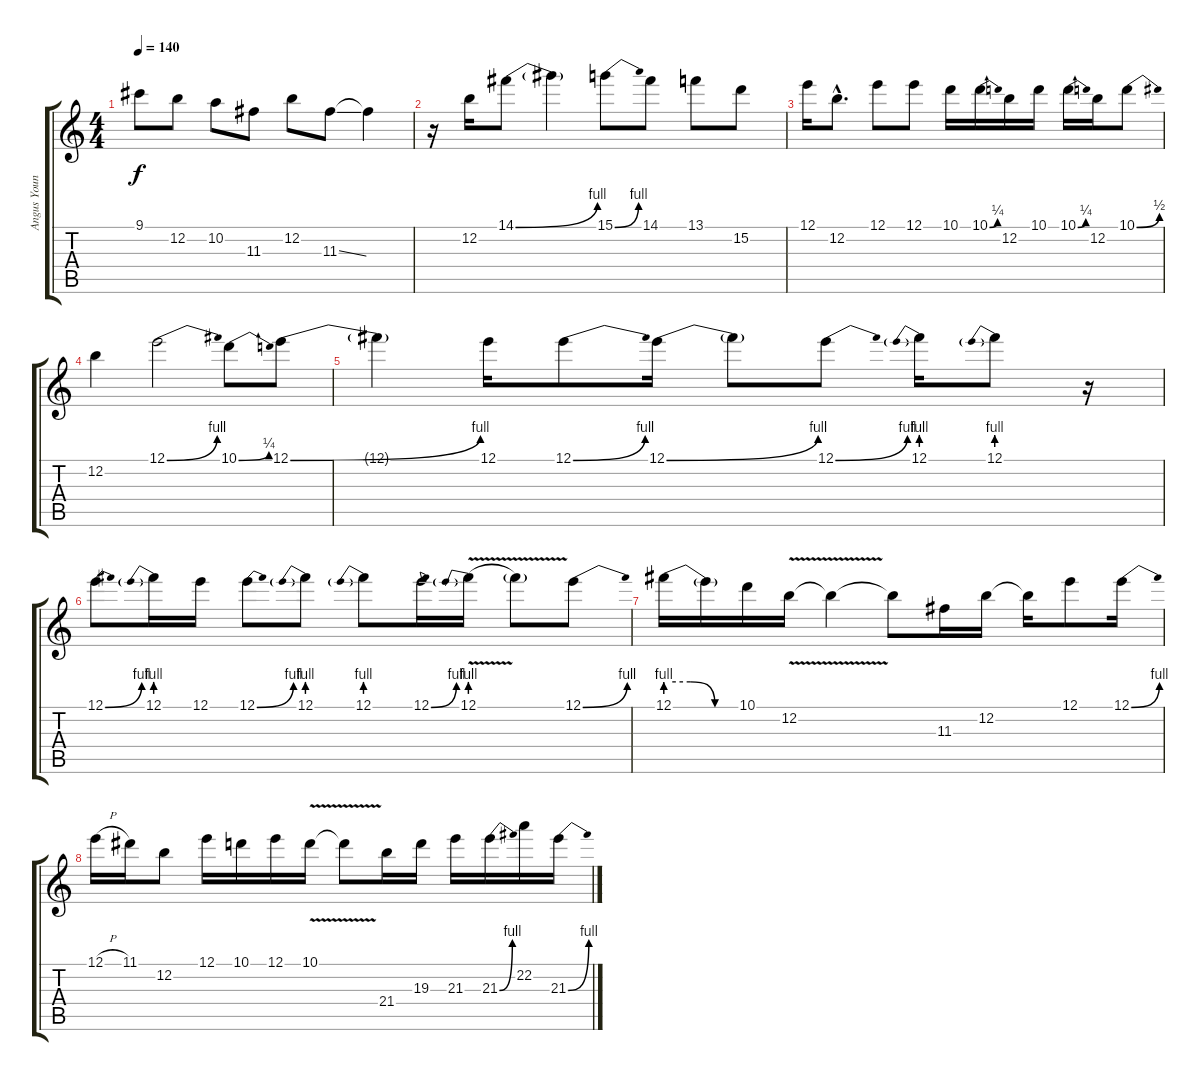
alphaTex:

\track ("Angus Young" "Angus Youn") {instrument distortionguitar}
\staff {score tabs}
\tuning (E4 B3 G3 D3 A2 E2) {hide}
\ts (4 4)
\tempo 140
\clef g2
\ks c
9.1.8{dy f} 12.2.8 10.2.8 11.3.8 12.2.8 11.3{ss}.8 11.3{t}.4 |
r.16 12.2.16 14.1{be (bend 0 0 60 4)}.8 14.1{t}.4 15.1{be (bend 0 0 60 4)}.8 14.1.8 13.1.8 15.2.8 |
12.1.16 12.2{hac}.8{d} 12.1.8 12.1.8 10.1.16 10.1{be (bend 0 0 60 1)}.16 12.2.16 10.1.16 10.1{be (bend 0 0 60 1)}.16 12.2.16 10.1{be (bend 0 0 60 2)}.8 |
12.2.4 12.1{be (bend 0 0 60 4)}.2 10.1{be (bend 0 0 60 1)}.8 12.1{be (bend 0 0 60 4)}.8 |
12.1{t}.4 12.1.16 12.1{be (bend 0 0 60 4)}.8 12.1{be (bend 0 0 60 4)}.16 12.1{t}.8 12.1{be (bend 0 0 60 4)}.8 12.1{be (prebend 0 4 60 4)}.16 12.1{be (prebend 0 4 60 4)}.8 r.16 |
12.1{be (bend 0 0 60 4)}.8 12.1{be (prebend 0 4 60 4)}.16 12.1.16 12.1{be (bend 0 0 60 4)}.8 12.1{be (prebend 0 4 60 4)}.8 12.1{be (prebend 0 4 60 4)}.8 12.1{be (bend 0 0 60 4)}.16 12.1{be (prebend 0 4 60 4) v}.16 12.1{t}.8 12.1{be (bend 0 0 60 4)}.8 |
12.1{be (custom 0 4 20 4 40 0 60 0)}.16 12.1{t}.16 10.1.16 12.2{v}.16 12.2{t}.4 12.2{t}.8 11.3.16 12.2.16 12.2{t}.16 12.1.8 12.1{be (bend 0 0 60 4)}.16 |
12.1{h}.16 11.1.16 12.2.8 12.1.16 10.1.16 12.1.16 10.1{v}.16 10.1{t}.8 21.4.16 19.3.16 21.3.16 21.3{be (bend 0 0 60 4)}.16 22.2.16 21.3{be (bend 0 0 60 4)}.16
